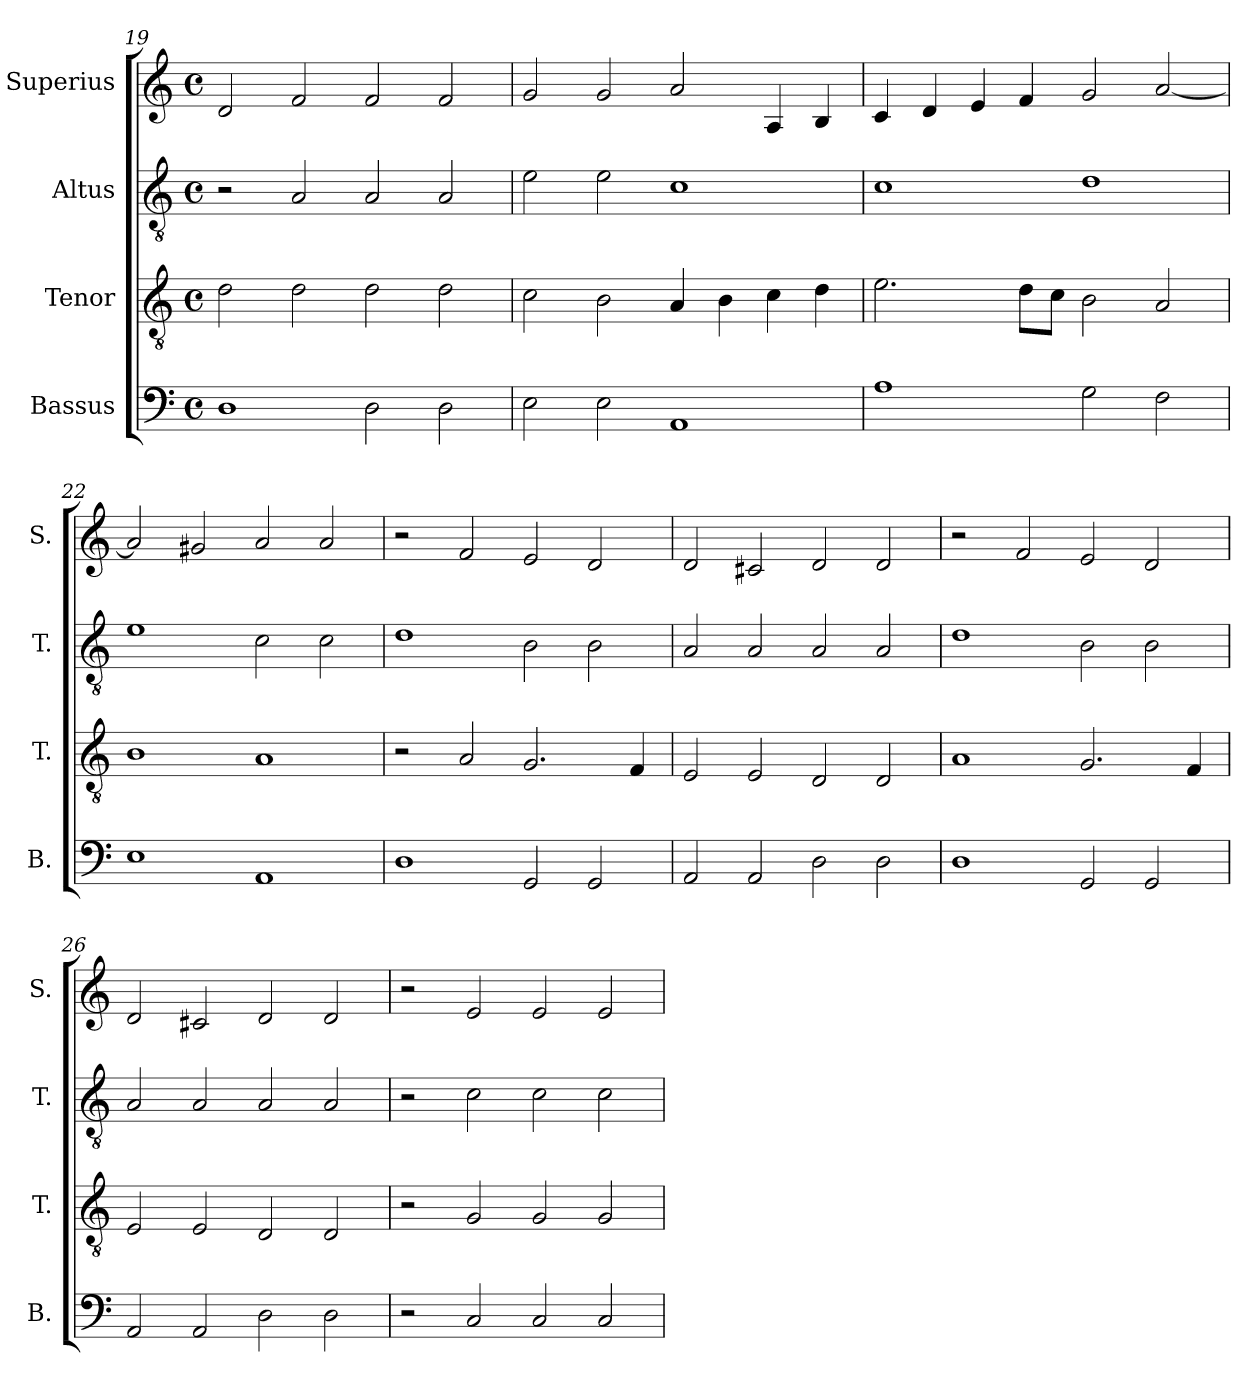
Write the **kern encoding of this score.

**kern	**kern	**kern	**kern
*part4	*part3	*part2	*part1
*staff4	*staff3	*staff2	*staff1
*I"Bassus	*I"Tenor	*I"Altus	*I"Superius
*I'B.	*I'T.	*I'T.	*I'S.
*clefF4	*clefGv2	*clefGv2	*clefG2
*	*ITrd7c12	*ITrd7c12	*
*k[]	*k[]	*k[]	*k[]
*C:	*C:	*C:	*C:
*M4/4	*M4/4	*M4/4	*M4/4
*met(c)	*met(c)	*met(c)	*met(c)
=19	=19	=19	=19
1Di	2Di\	2r	2di/
.	2Di\	2AAi/	2fi/
2Di\	2Di\	2AAi/	2fi/
2Di\	2Di\	2AAi/	2fi/
!!LO:PB:g=z
=20	=20	=20	=20
2Ei\	2Ci\	2Ei\	2gi/
2Ei\	2BBi\	2Ei\	2gi/
1AAi	4AAi/	1Ci	2ai/
.	4BBi\	.	.
.	4Ci\	.	4Ai/
.	4Di\	.	4Bi/
=21	=21	=21	=21
1Ai	2.Ei\	1Ci	4ci/
.	.	.	4di/
.	.	.	4ei/
.	8Di\L	.	4fi/
.	8Ci\J	.	.
2Gi\	2BBi\	1Di	2gi/
2Fi\	2AAi/	.	[<2ai/
=22	=22	=22	=22
1Ei	1BBi	1Ei	2ai/]
.	.	.	2g#Xi/
1AAi	1AAi	2Ci\	2ai/
.	.	2Ci\	2ai/
=23	=23	=23	=23
1Di	2r	1Di	2r
.	2AAi/	.	2fi/
2GGi/	2.GGi/	2BBi\	2ei/
2GGi/	.	2BBi\	2di/
.	4FFi/	.	.
!!LO:LB:g=z
=24	=24	=24	=24
2AAi/	2EEi/	2AAi/	2di/
2AAi/	2EEi/	2AAi/	2c#Xi/
2Di\	2DDi/	2AAi/	2di/
2Di\	2DDi/	2AAi/	2di/
=25	=25	=25	=25
1Di	1AAi	1Di	2r
.	.	.	2fi/
2GGi/	2.GGi/	2BBi\	2ei/
2GGi/	.	2BBi\	2di/
.	4FFi/	.	.
=26	=26	=26	=26
2AAi/	2EEi/	2AAi/	2di/
2AAi/	2EEi/	2AAi/	2c#Xi/
2Di\	2DDi/	2AAi/	2di/
2Di\	2DDi/	2AAi/	2di/
=27	=27	=27	=27
2r	2r	2r	2r
2Ci/	2GGi/	2Ci\	2ei/
2Ci/	2GGi/	2Ci\	2ei/
2Ci/	2GGi/	2Ci\	2ei/
=	=	=	=
*-	*-	*-	*-
